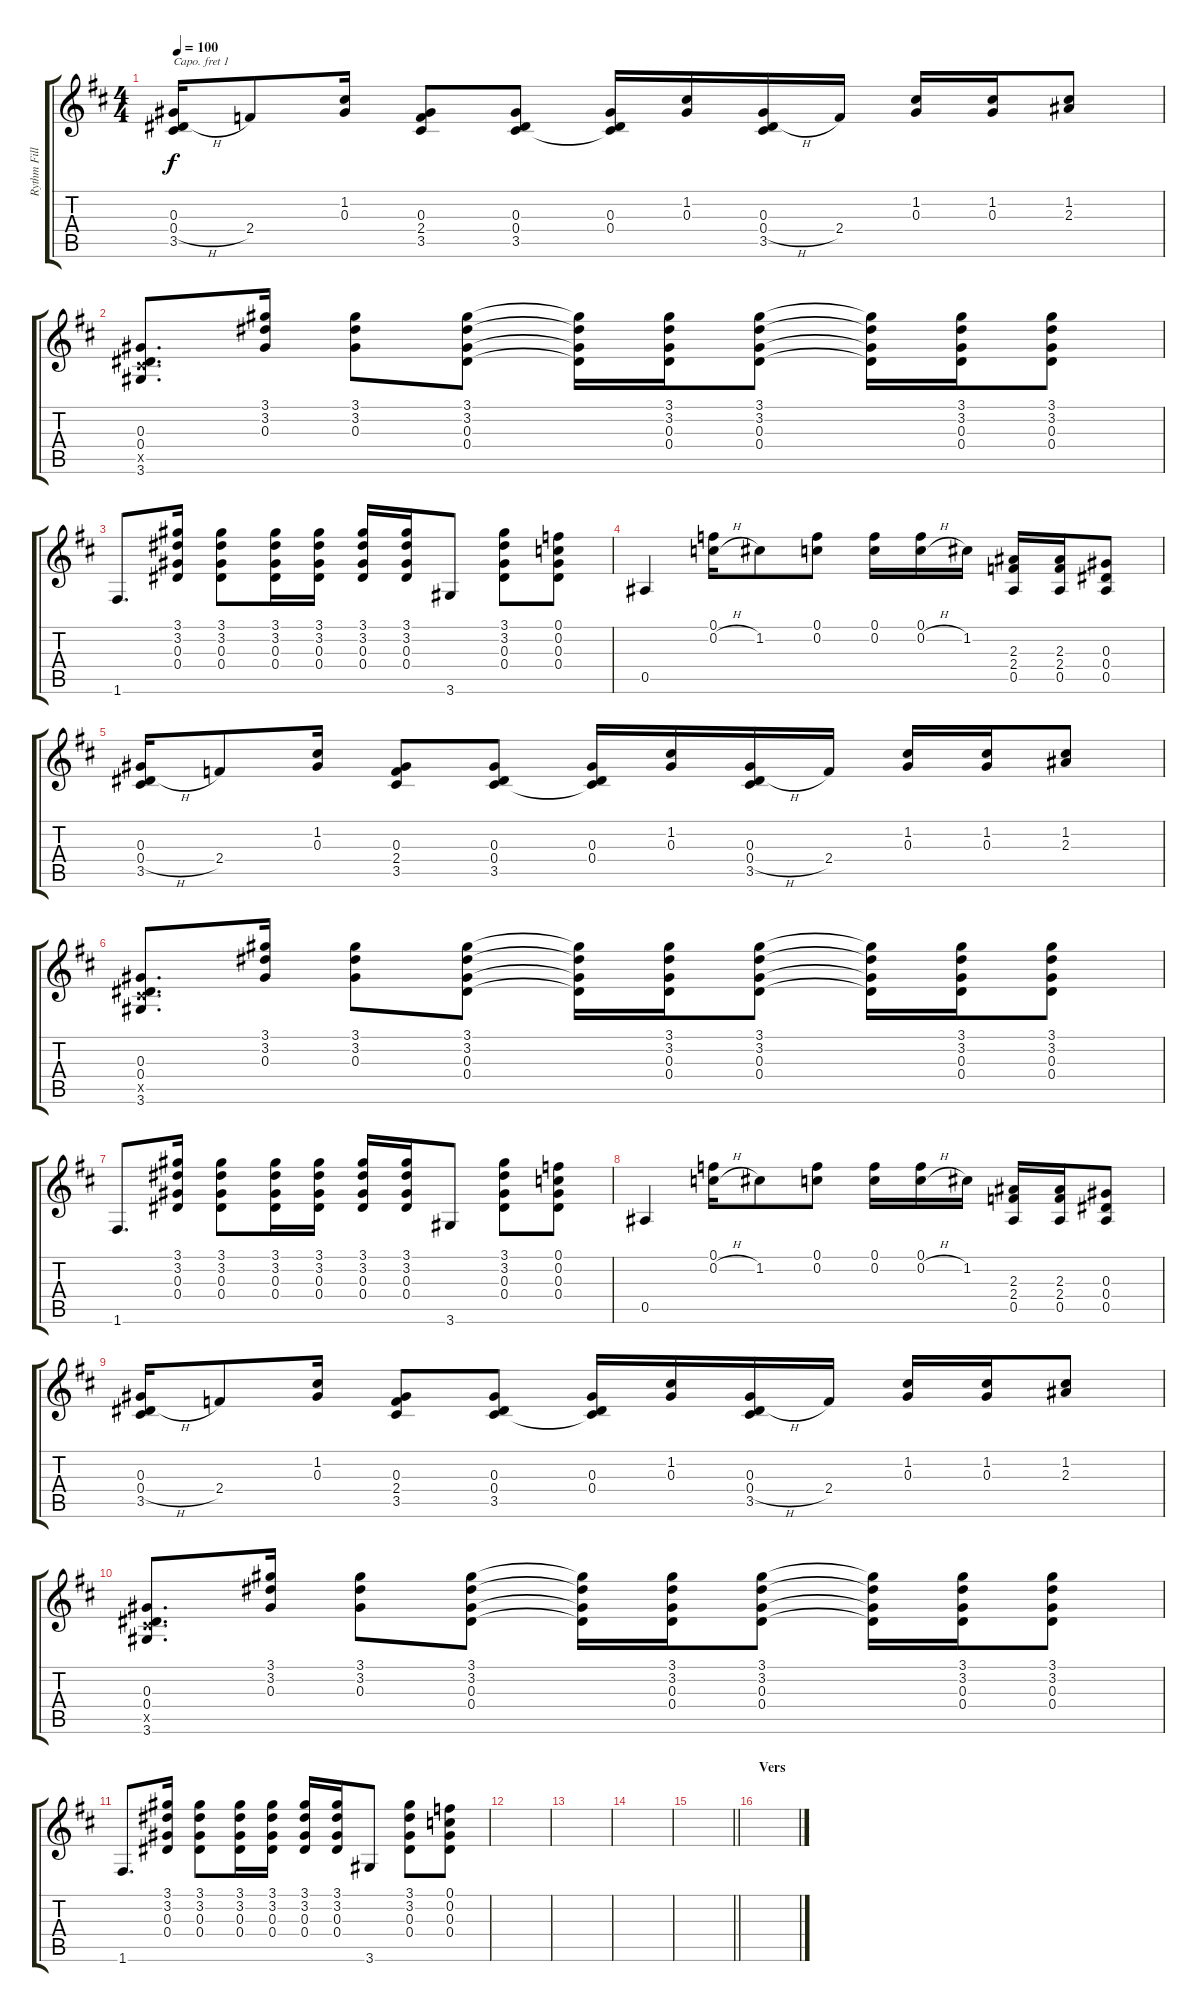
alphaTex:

\track ("Rythm Fills" "Rythm Fill") {instrument electricguitarclean}
\staff {score tabs}
\capo 1
\tuning (E4 B3 G3 D3 A2 E2) {hide}
\ts (4 4)
\tempo 100
\clef g2
\ks d
(0.3 0.4{h} 3.5).16{dy f} 2.4.8 (1.2 0.3).16 (0.3 2.4 3.5).8 (0.3 0.4 3.5).8 (0.3 0.4 3.5{t}).16 (1.2 0.3).16 (0.3 0.4{h} 3.5).16 2.4.16 (1.2 0.3).16 (1.2 0.3).16 (1.2 2.3).8 |
(0.3 0.4 3.5{x} 3.6).8{d} (3.1 3.2 0.3).16 (3.1 3.2 0.3).8 (3.1 3.2 0.3 0.4).8 (3.1{t} 3.2{t} 0.3{t} 0.4{t}).16 (3.1 3.2 0.3 0.4).16 (3.1 3.2 0.3 0.4).8 (3.1{t} 3.2{t} 0.3{t} 0.4{t}).16 (3.1 3.2 0.3 0.4).16 (3.1 3.2 0.3 0.4).8 |
1.6.8{d} (3.1 3.2 0.3 0.4).16 (3.1 3.2 0.3 0.4).8 (3.1 3.2 0.3 0.4).16 (3.1 3.2 0.3 0.4).16 (3.1 3.2 0.3 0.4).16 (3.1 3.2 0.3 0.4).16 3.6.8 (3.1 3.2 0.3 0.4).8 (0.1 0.2 0.3 0.4).8 |
0.5.4 (0.1 0.2{h}).16 1.2.8 (0.1 0.2).8 (0.1 0.2).16 (0.1 0.2{h}).16 1.2.16 (2.3 2.4 0.5).16 (2.3 2.4 0.5).16 (0.3 0.4 0.5).8 |
(0.3 0.4{h} 3.5).16 2.4.8 (1.2 0.3).16 (0.3 2.4 3.5).8 (0.3 0.4 3.5).8 (0.3 0.4 3.5{t}).16 (1.2 0.3).16 (0.3 0.4{h} 3.5).16 2.4.16 (1.2 0.3).16 (1.2 0.3).16 (1.2 2.3).8 |
(0.3 0.4 3.5{x} 3.6).8{d} (3.1 3.2 0.3).16 (3.1 3.2 0.3).8 (3.1 3.2 0.3 0.4).8 (3.1{t} 3.2{t} 0.3{t} 0.4{t}).16 (3.1 3.2 0.3 0.4).16 (3.1 3.2 0.3 0.4).8 (3.1{t} 3.2{t} 0.3{t} 0.4{t}).16 (3.1 3.2 0.3 0.4).16 (3.1 3.2 0.3 0.4).8 |
1.6.8{d} (3.1 3.2 0.3 0.4).16 (3.1 3.2 0.3 0.4).8 (3.1 3.2 0.3 0.4).16 (3.1 3.2 0.3 0.4).16 (3.1 3.2 0.3 0.4).16 (3.1 3.2 0.3 0.4).16 3.6.8 (3.1 3.2 0.3 0.4).8 (0.1 0.2 0.3 0.4).8 |
0.5.4 (0.1 0.2{h}).16 1.2.8 (0.1 0.2).8 (0.1 0.2).16 (0.1 0.2{h}).16 1.2.16 (2.3 2.4 0.5).16 (2.3 2.4 0.5).16 (0.3 0.4 0.5).8 |
(0.3 0.4{h} 3.5).16 2.4.8 (1.2 0.3).16 (0.3 2.4 3.5).8 (0.3 0.4 3.5).8 (0.3 0.4 3.5{t}).16 (1.2 0.3).16 (0.3 0.4{h} 3.5).16 2.4.16 (1.2 0.3).16 (1.2 0.3).16 (1.2 2.3).8 |
(0.3 0.4 3.5{x} 3.6).8{d} (3.1 3.2 0.3).16 (3.1 3.2 0.3).8 (3.1 3.2 0.3 0.4).8 (3.1{t} 3.2{t} 0.3{t} 0.4{t}).16 (3.1 3.2 0.3 0.4).16 (3.1 3.2 0.3 0.4).8 (3.1{t} 3.2{t} 0.3{t} 0.4{t}).16 (3.1 3.2 0.3 0.4).16 (3.1 3.2 0.3 0.4).8 |
1.6.8{d} (3.1 3.2 0.3 0.4).16 (3.1 3.2 0.3 0.4).8 (3.1 3.2 0.3 0.4).16 (3.1 3.2 0.3 0.4).16 (3.1 3.2 0.3 0.4).16 (3.1 3.2 0.3 0.4).16 3.6.8 (3.1 3.2 0.3 0.4).8 (0.1 0.2 0.3 0.4).8 |
|
|
|
\barLineRight lightlight
|
\section ("" "Vers")
